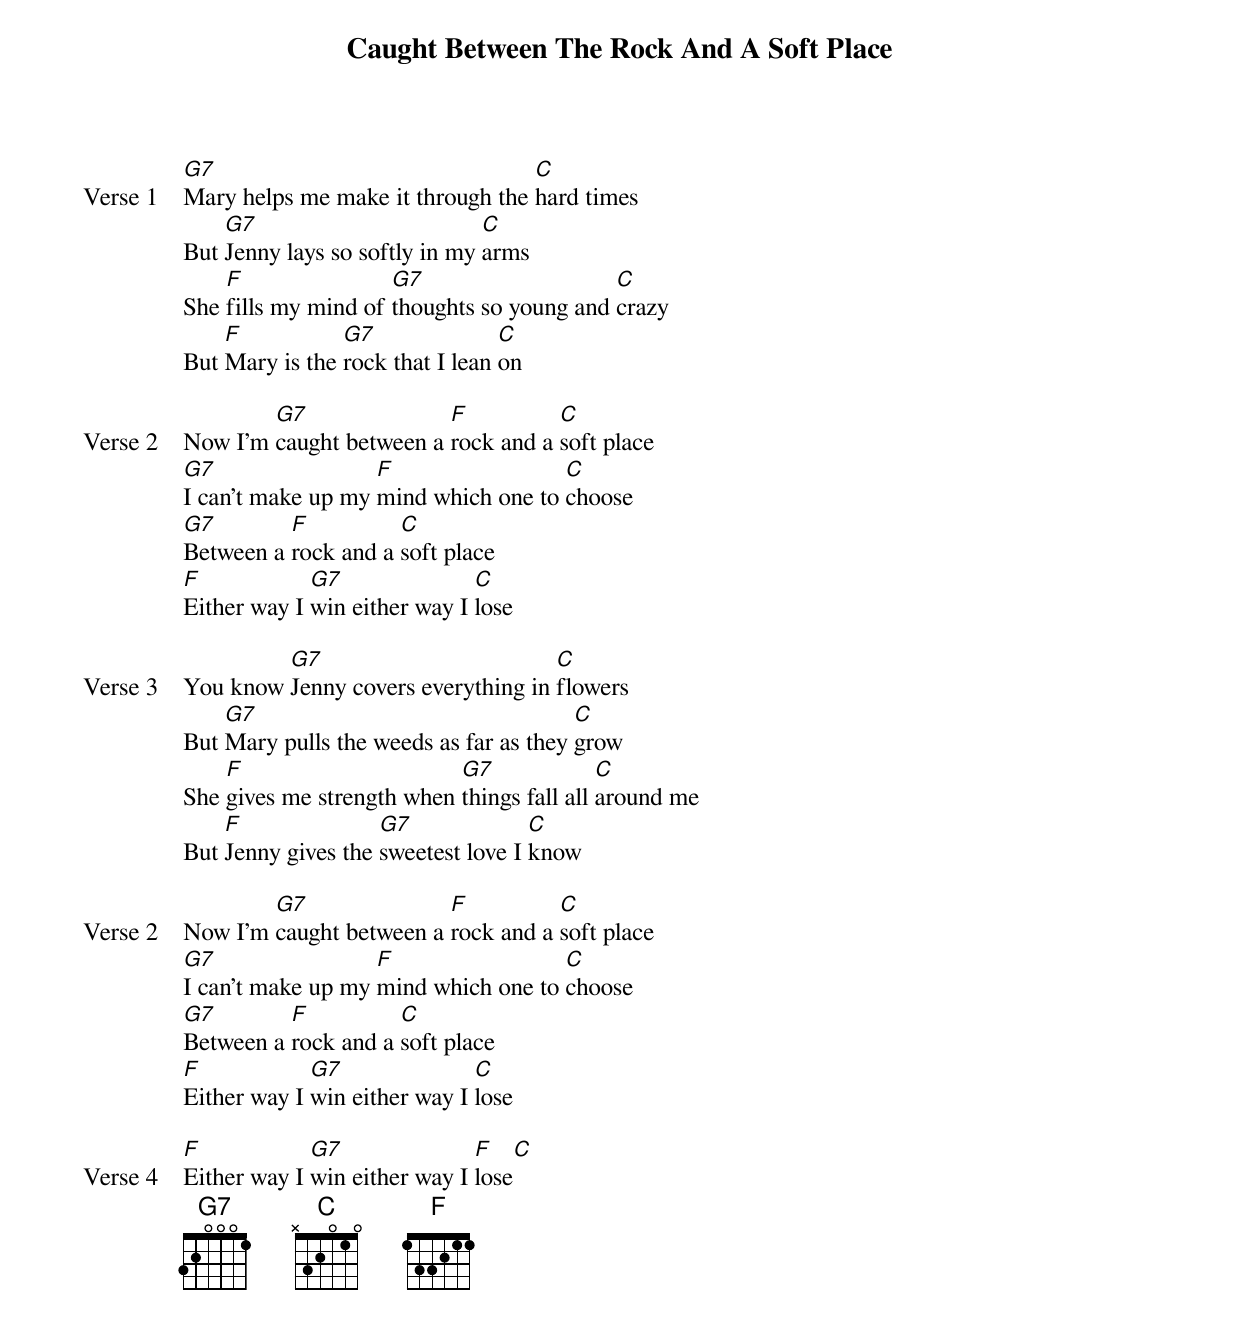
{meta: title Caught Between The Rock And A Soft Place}
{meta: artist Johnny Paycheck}

{start_of_verse: Verse 1}
[G7]Mary helps me make it through the [C]hard times
But [G7]Jenny lays so softly in my [C]arms
She [F]fills my mind of [G7]thoughts so young and [C]crazy
But [F]Mary is the [G7]rock that I lean [C]on
{end_of_verse}

{start_of_verse: Verse 2}
Now I'm [G7]caught between a [F]rock and a [C]soft place
[G7]I can't make up my [F]mind which one to [C]choose
[G7]Between a [F]rock and a [C]soft place
[F]Either way I [G7]win either way I [C]lose
{end_of_verse}

{start_of_verse: Verse 3}
You know [G7]Jenny covers everything in [C]flowers
But [G7]Mary pulls the weeds as far as they [C]grow
She [F]gives me strength when [G7]things fall all [C]around me
But [F]Jenny gives the [G7]sweetest love I [C]know
{end_of_verse}

{start_of_verse: Verse 2}
Now I'm [G7]caught between a [F]rock and a [C]soft place
[G7]I can't make up my [F]mind which one to [C]choose
[G7]Between a [F]rock and a [C]soft place
[F]Either way I [G7]win either way I [C]lose
{end_of_verse}

{start_of_verse: Verse 4}
[F]Either way I [G7]win either way I [F]lose[C]
{end_of_verse}
